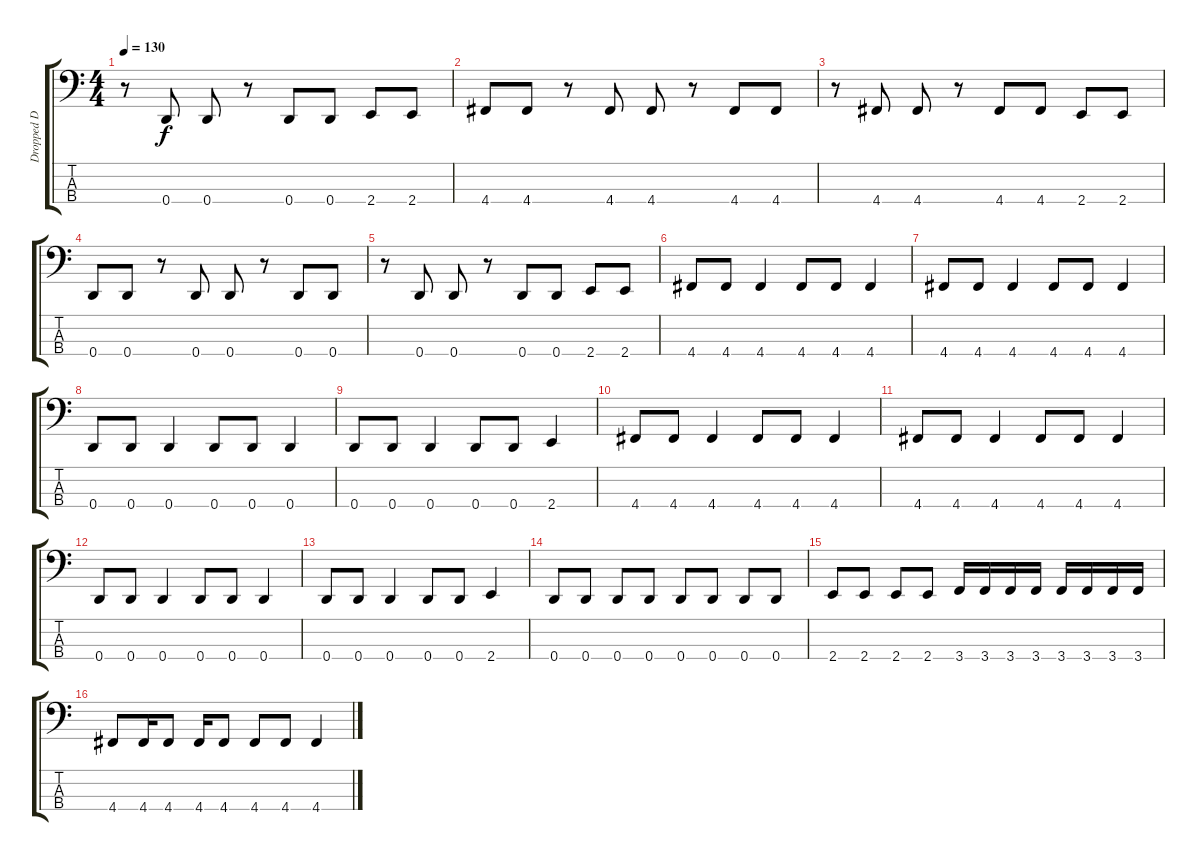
\track ("Dropped D bass" "Dropped D ") {instrument electricbassfinger}
\staff {score tabs}
\tuning (G2 D2 A1 D1) {hide}
\ts (4 4)
\tempo 130
\clef f4
\ks c
r.8{dy f} 0.4.8 0.4.8 r.8 0.4.8 0.4.8 2.4.8 2.4.8 |
4.4.8 4.4.8 r.8 4.4.8 4.4.8 r.8 4.4.8 4.4.8 |
r.8 4.4.8 4.4.8 r.8 4.4.8 4.4.8 2.4.8 2.4.8 |
0.4.8 0.4.8 r.8 0.4.8 0.4.8 r.8 0.4.8 0.4.8 |
r.8 0.4.8 0.4.8 r.8 0.4.8 0.4.8 2.4.8 2.4.8 |
4.4.8 4.4.8 4.4.4 4.4.8 4.4.8 4.4.4 |
4.4.8 4.4.8 4.4.4 4.4.8 4.4.8 4.4.4 |
0.4.8 0.4.8 0.4.4 0.4.8 0.4.8 0.4.4 |
0.4.8 0.4.8 0.4.4 0.4.8 0.4.8 2.4.4 |
4.4.8 4.4.8 4.4.4 4.4.8 4.4.8 4.4.4 |
4.4.8 4.4.8 4.4.4 4.4.8 4.4.8 4.4.4 |
0.4.8 0.4.8 0.4.4 0.4.8 0.4.8 0.4.4 |
0.4.8 0.4.8 0.4.4 0.4.8 0.4.8 2.4.4 |
0.4.8 0.4.8 0.4.8 0.4.8 0.4.8 0.4.8 0.4.8 0.4.8 |
2.4.8 2.4.8 2.4.8 2.4.8 3.4.16 3.4.16 3.4.16 3.4.16 3.4.16 3.4.16 3.4.16 3.4.16 |
4.4.8 4.4.16 4.4.8 4.4.16 4.4.8 4.4.8 4.4.8 4.4.4
